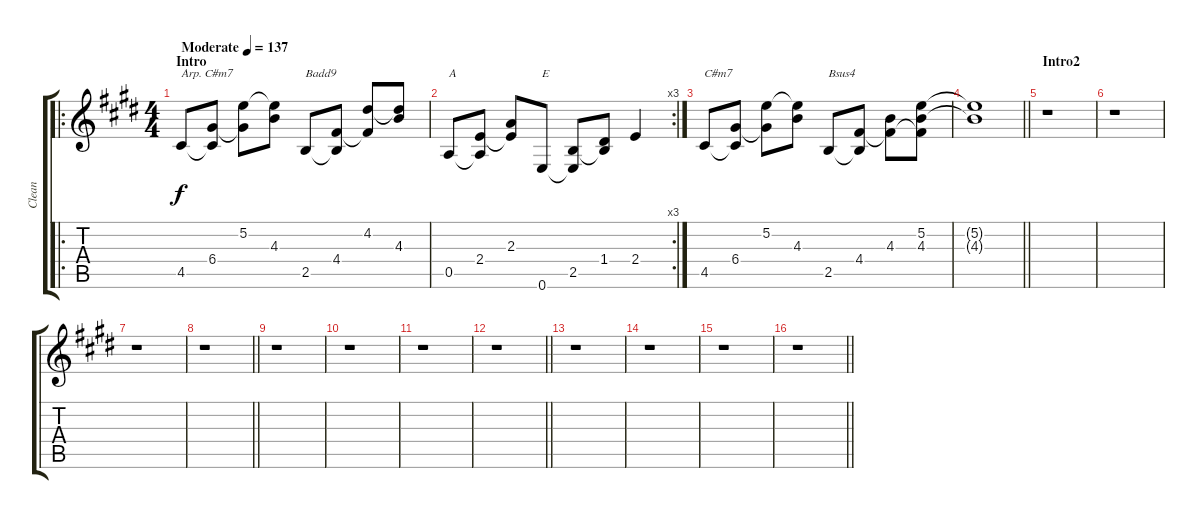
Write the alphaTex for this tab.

\track ("Clean" "Clean") {instrument electricguitarclean}
\staff {score tabs}
\tuning (E4 B3 G3 D3 A2 E2) {hide}
\ro
\ts (4 4)
\section ("" "Intro")
\tempo (137 "Moderate")
\clef g2
\ks e
4.5.8{txt "Arp. C#m7" dy f instrument electricguitarclean} (6.4 4.5{t}).8 (5.2 6.4{t}).8 (5.2{t} 4.3).8 2.5.8{txt "Badd9"} (4.4 2.5{t}).8 (4.2 4.4{t}).8 (4.2{t} 4.3).8 |
\rc 3
0.5.8{txt "A"} (2.4 0.5{t}).8 (2.3 2.4{t}).8 0.6.8{txt "E"} (2.5 0.6{t}).8 (1.4 2.5{t}).8 2.4.4 |
4.5.8{txt "C#m7"} (6.4 4.5{t}).8 (5.2 6.4{t}).8 (5.2{t} 4.3).8 2.5.8{txt "Bsus4"} (4.4 2.5{t}).8 (4.3 4.4{t}).8 (5.2 4.3 4.4{t}).8 |
\barLineRight lightlight
(5.2{t} 4.3{t}).1 |
\section ("" "Intro2")
r.1 |
r.1 |
r.1 |
\barLineRight lightlight
r.1 |
r.1 |
r.1 |
r.1 |
\barLineRight lightlight
r.1 |
r.1 |
r.1 |
r.1 |
\barLineRight lightlight
r.1
